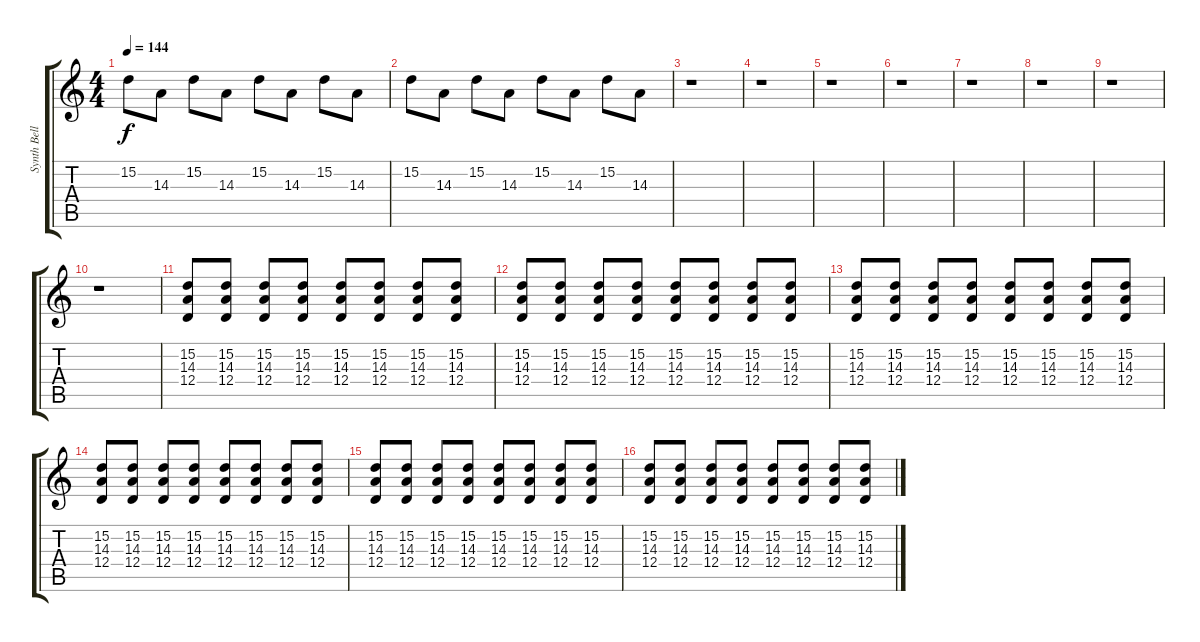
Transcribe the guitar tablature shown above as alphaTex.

\track ("Synth Bells" "Synth Bell") {instrument synthbrass1}
\staff {score tabs}
\tuning (E4 B3 G3 D3 A2 E2) {hide}
\ts (4 4)
\tempo 144
\clef g2
\ks c
15.2.8{dy f} 14.3.8 15.2.8 14.3.8 15.2.8 14.3.8 15.2.8 14.3.8 |
15.2.8 14.3.8 15.2.8 14.3.8 15.2.8 14.3.8 15.2.8 14.3.8 |
r.1 |
r.1 |
r.1 |
r.1 |
r.1 |
r.1 |
r.1 |
r.1 |
(15.2 14.3 12.4).8{volume 7} (15.2 14.3 12.4).8 (15.2 14.3 12.4).8 (15.2 14.3 12.4).8 (15.2 14.3 12.4).8 (15.2 14.3 12.4).8 (15.2 14.3 12.4).8 (15.2 14.3 12.4).8 |
(15.2 14.3 12.4).8 (15.2 14.3 12.4).8 (15.2 14.3 12.4).8 (15.2 14.3 12.4).8 (15.2 14.3 12.4).8 (15.2 14.3 12.4).8 (15.2 14.3 12.4).8 (15.2 14.3 12.4).8 |
(15.2 14.3 12.4).8 (15.2 14.3 12.4).8 (15.2 14.3 12.4).8 (15.2 14.3 12.4).8 (15.2 14.3 12.4).8 (15.2 14.3 12.4).8 (15.2 14.3 12.4).8 (15.2 14.3 12.4).8 |
(15.2 14.3 12.4).8 (15.2 14.3 12.4).8 (15.2 14.3 12.4).8 (15.2 14.3 12.4).8 (15.2 14.3 12.4).8 (15.2 14.3 12.4).8 (15.2 14.3 12.4).8 (15.2 14.3 12.4).8 |
(15.2 14.3 12.4).8 (15.2 14.3 12.4).8 (15.2 14.3 12.4).8 (15.2 14.3 12.4).8 (15.2 14.3 12.4).8 (15.2 14.3 12.4).8 (15.2 14.3 12.4).8 (15.2 14.3 12.4).8 |
(15.2 14.3 12.4).8 (15.2 14.3 12.4).8 (15.2 14.3 12.4).8 (15.2 14.3 12.4).8 (15.2 14.3 12.4).8 (15.2 14.3 12.4).8 (15.2 14.3 12.4).8 (15.2 14.3 12.4).8
